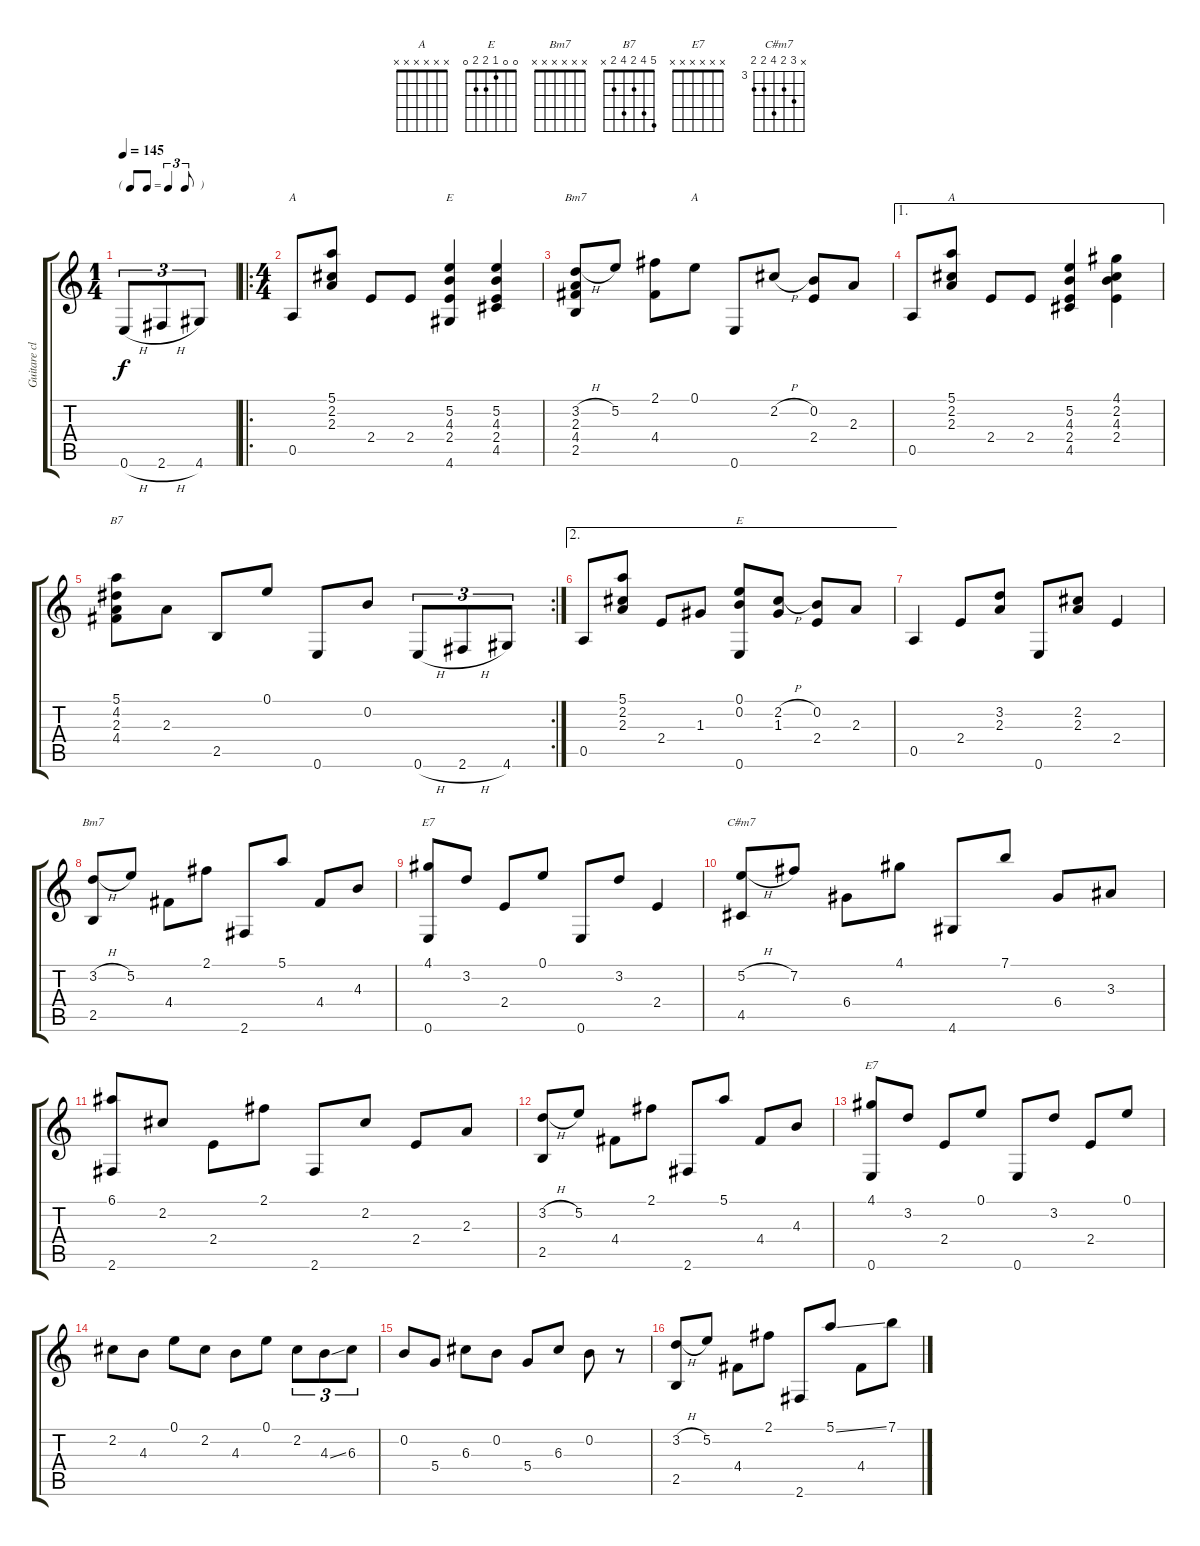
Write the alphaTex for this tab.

\track ("Guitare classique" "Guitare cl") {instrument acousticguitarnylon}
\staff {score tabs}
\tuning (E4 B3 G3 D3 A2 E2) {hide}
\chord ("A" 5 2 2 2 0 0)
\chord ("E" x 5 4 2 2 4)
\chord ("Bm7" x 3 2 4 2 2)
\chord ("A" 0 2 2 2 0 0)
\chord ("A" x x x x x x) {firstfret 0}
\chord ("B7" 5 4 2 4 2 x)
\chord ("E" 0 0 1 2 2 0)
\chord ("Bm7" x x x x x x) {firstfret 0}
\chord ("E7" 4 3 4 2 x 0)
\chord ("C#m7" x 5 4 6 4 4) {firstfret 3}
\chord ("E7" x x x x x x) {firstfret 0}
\ts (1 4)
\tf triplet8th
\tempo 145
\clef g2
\ks c
0.6{h}.8{tu (3 2) dy f instrument acousticguitarnylon} 2.6{h}.8{tu (3 2)} 4.6.8{tu (3 2)} |
\ro
\ts (4 4)
0.5.8{ch "A"} (5.1 2.2 2.3).8 2.4.8 2.4.8 (5.2 4.3 2.4 4.6).4{ch "E"} (5.2 4.3 2.4 4.5).4 |
(3.2{h} 2.3 4.4 2.5).8{ch "Bm7"} 5.2.8 (2.1 4.4).8 0.1.8{ch "A"} 0.6.8 2.2{h}.8 (0.2 2.4).8 2.3.8 |
\ae 1
0.5.8 (5.1 2.2 2.3).8{ch "A"} 2.4.8 2.4.8 (5.2 4.3 2.4 4.5).4 (4.1 2.2 4.3 2.4).4 |
\rc 2
(5.1 4.2 2.3 4.4).8{ch "B7"} 2.3.8 2.5.8 0.1.8 0.6.8 0.2.8 0.6{h}.8{tu (3 2)} 2.6{h}.8{tu (3 2)} 4.6.8{tu (3 2)} |
\ae 2
0.5.8 (5.1 2.2 2.3).8 2.4.8 1.3.8 (0.1 0.2 0.6).8{ch "E"} (2.2{h} 1.3).8 (0.2 2.4).8 2.3.8 |
0.5.4 2.4.8 (3.2 2.3).8 0.6.8 (2.2 2.3).8 2.4.4 |
(3.2{h} 2.5).8{ch "Bm7"} 5.2.8 4.4.8 2.1.8 2.6.8 5.1.8 4.4.8 4.3.8 |
(4.1 0.6).8{ch "E7"} 3.2.8 2.4.8 0.1.8 0.6.8 3.2.8 2.4.4 |
(5.2{h} 4.5).8{ch "C#m7"} 7.2.8 6.4.8 4.1.8 4.6.8 7.1.8 6.4.8 3.3.8 |
(6.1 2.6).8 2.2.8 2.4.8 2.1.8 2.6.8 2.2.8 2.4.8 2.3.8 |
(3.2{h} 2.5).8 5.2.8 4.4.8 2.1.8 2.6.8 5.1.8 4.4.8 4.3.8 |
(4.1 0.6).8{ch "E7"} 3.2.8 2.4.8 0.1.8 0.6.8 3.2.8 2.4.8 0.1.8 |
2.2.8 4.3.8 0.1.8 2.2.8 4.3.8 0.1.8 2.2.8{tu (3 2)} 4.3{ss}.8{tu (3 2)} 6.3.8{tu (3 2)} |
0.2.8 5.4.8 6.3.8 0.2.8 5.4.8 6.3.8 0.2.8 r.8 |
(3.2{h} 2.5).8 5.2.8 4.4.8 2.1.8 2.6.8 5.1{ss}.8 4.4.8 7.1.8
